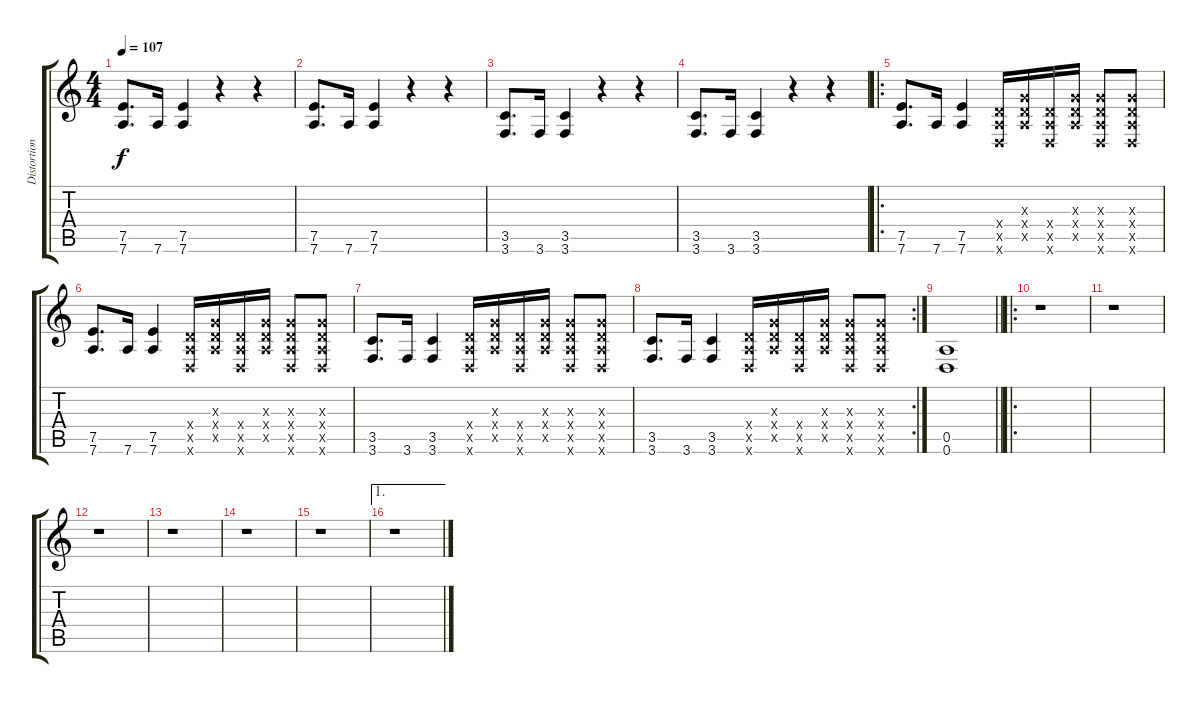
\track ("Distortion Guitar" "Distortion") {instrument overdrivenguitar}
\staff {score tabs}
\tuning (E4 B3 G3 D3 A2 D2) {hide}
\ts (4 4)
\tempo 107
\clef g2
\ks c
(7.5 7.6).8{d dy f instrument overdrivenguitar} 7.6.16 (7.5 7.6).4 r.4 r.4 |
(7.5 7.6).8{d} 7.6.16 (7.5 7.6).4 r.4 r.4 |
(3.5 3.6).8{d} 3.6.16 (3.5 3.6).4 r.4 r.4 |
(3.5 3.6).8{d} 3.6.16 (3.5 3.6).4 r.4 r.4 |
\ro
(7.5 7.6).8{d} 7.6.16 (7.5 7.6).4 (0.4{x} 0.5{x} 0.6{x}).16 (0.3{x} 0.4{x} 0.5{x}).16 (0.4{x} 0.5{x} 0.6{x}).16 (0.3{x} 0.4{x} 0.5{x}).16 (0.3{x} 0.4{x} 0.5{x} 0.6{x}).8 (0.3{x} 0.4{x} 0.5{x} 0.6{x}).8 |
(7.5 7.6).8{d} 7.6.16 (7.5 7.6).4 (0.4{x} 0.5{x} 0.6{x}).16 (0.3{x} 0.4{x} 0.5{x}).16 (0.4{x} 0.5{x} 0.6{x}).16 (0.3{x} 0.4{x} 0.5{x}).16 (0.3{x} 0.4{x} 0.5{x} 0.6{x}).8 (0.3{x} 0.4{x} 0.5{x} 0.6{x}).8 |
(3.5 3.6).8{d} 3.6.16 (3.5 3.6).4 (0.4{x} 0.5{x} 0.6{x}).16 (0.3{x} 0.4{x} 0.5{x}).16 (0.4{x} 0.5{x} 0.6{x}).16 (0.3{x} 0.4{x} 0.5{x}).16 (0.3{x} 0.4{x} 0.5{x} 0.6{x}).8 (0.3{x} 0.4{x} 0.5{x} 0.6{x}).8 |
\rc 2
(3.5 3.6).8{d} 3.6.16 (3.5 3.6).4 (0.4{x} 0.5{x} 0.6{x}).16 (0.3{x} 0.4{x} 0.5{x}).16 (0.4{x} 0.5{x} 0.6{x}).16 (0.3{x} 0.4{x} 0.5{x}).16 (0.3{x} 0.4{x} 0.5{x} 0.6{x}).8 (0.3{x} 0.4{x} 0.5{x} 0.6{x}).8 |
\barLineRight lightlight
(0.5 0.6).1 |
\ro
r.1 |
r.1 |
r.1 |
r.1 |
r.1 |
r.1 |
\ae 1
r.1
